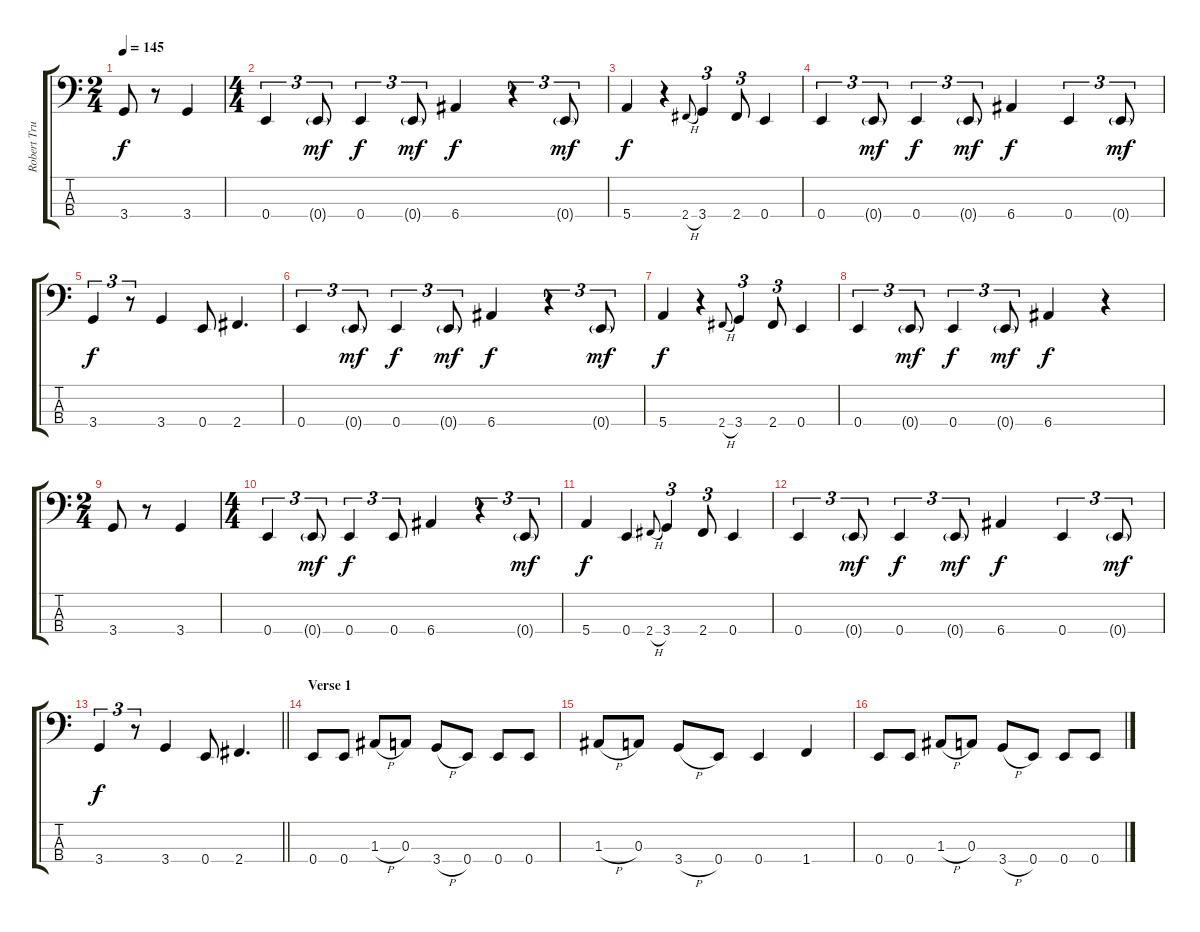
\track ("Robert Trujillo (Bass)" "Robert Tru") {instrument electricbassfinger}
\staff {score tabs}
\tuning (G2 D2 A1 E1) {hide}
\ts (2 4)
\tempo 145
\clef f4
\ks c
3.4.8{dy f} r.8 3.4.4 |
\ts (4 4)
0.4.4{tu (3 2)} 0.4{g}.8{tu (3 2) dy mf} 0.4.4{tu (3 2) dy f} 0.4{g}.8{tu (3 2) dy mf} 6.4.4{dy f} r.4{tu (3 2)} 0.4{g}.8{tu (3 2) dy mf} |
5.4.4{dy f} r.4 2.4{h}.8{gr onbeat} 3.4.4{tu (3 2)} 2.4.8{tu (3 2)} 0.4.4 |
0.4.4{tu (3 2)} 0.4{g}.8{tu (3 2) dy mf} 0.4.4{tu (3 2) dy f} 0.4{g}.8{tu (3 2) dy mf} 6.4.4{dy f} 0.4.4{tu (3 2)} 0.4{g}.8{tu (3 2) dy mf} |
3.4.4{tu (3 2) dy f} r.8{tu (3 2)} 3.4.4 0.4.8 2.4.4{d} |
0.4.4{tu (3 2)} 0.4{g}.8{tu (3 2) dy mf} 0.4.4{tu (3 2) dy f} 0.4{g}.8{tu (3 2) dy mf} 6.4.4{dy f} r.4{tu (3 2)} 0.4{g}.8{tu (3 2) dy mf} |
5.4.4{dy f} r.4 2.4{h}.8{gr onbeat} 3.4.4{tu (3 2)} 2.4.8{tu (3 2)} 0.4.4 |
0.4.4{tu (3 2)} 0.4{g}.8{tu (3 2) dy mf} 0.4.4{tu (3 2) dy f} 0.4{g}.8{tu (3 2) dy mf} 6.4.4{dy f} r.4 |
\ts (2 4)
3.4.8 r.8 3.4.4 |
\ts (4 4)
0.4.4{tu (3 2)} 0.4{g}.8{tu (3 2) dy mf} 0.4.4{tu (3 2) dy f} 0.4.8{tu (3 2)} 6.4.4 r.4{tu (3 2)} 0.4{g}.8{tu (3 2) dy mf} |
5.4.4{dy f} 0.4.4 2.4{h}.8{gr onbeat} 3.4.4{tu (3 2)} 2.4.8{tu (3 2)} 0.4.4 |
0.4.4{tu (3 2)} 0.4{g}.8{tu (3 2) dy mf} 0.4.4{tu (3 2) dy f} 0.4{g}.8{tu (3 2) dy mf} 6.4.4{dy f} 0.4.4{tu (3 2)} 0.4{g}.8{tu (3 2) dy mf} |
\barLineRight lightlight
3.4.4{tu (3 2) dy f} r.8{tu (3 2)} 3.4.4 0.4.8 2.4.4{d} |
\section ("" "Verse 1")
0.4.8 0.4.8 1.3{h}.8 0.3.8 3.4{h}.8 0.4.8 0.4.8 0.4.8 |
1.3{h}.8 0.3.8 3.4{h}.8 0.4.8 0.4.4 1.4.4 |
0.4.8 0.4.8 1.3{h}.8 0.3.8 3.4{h}.8 0.4.8 0.4.8 0.4.8
